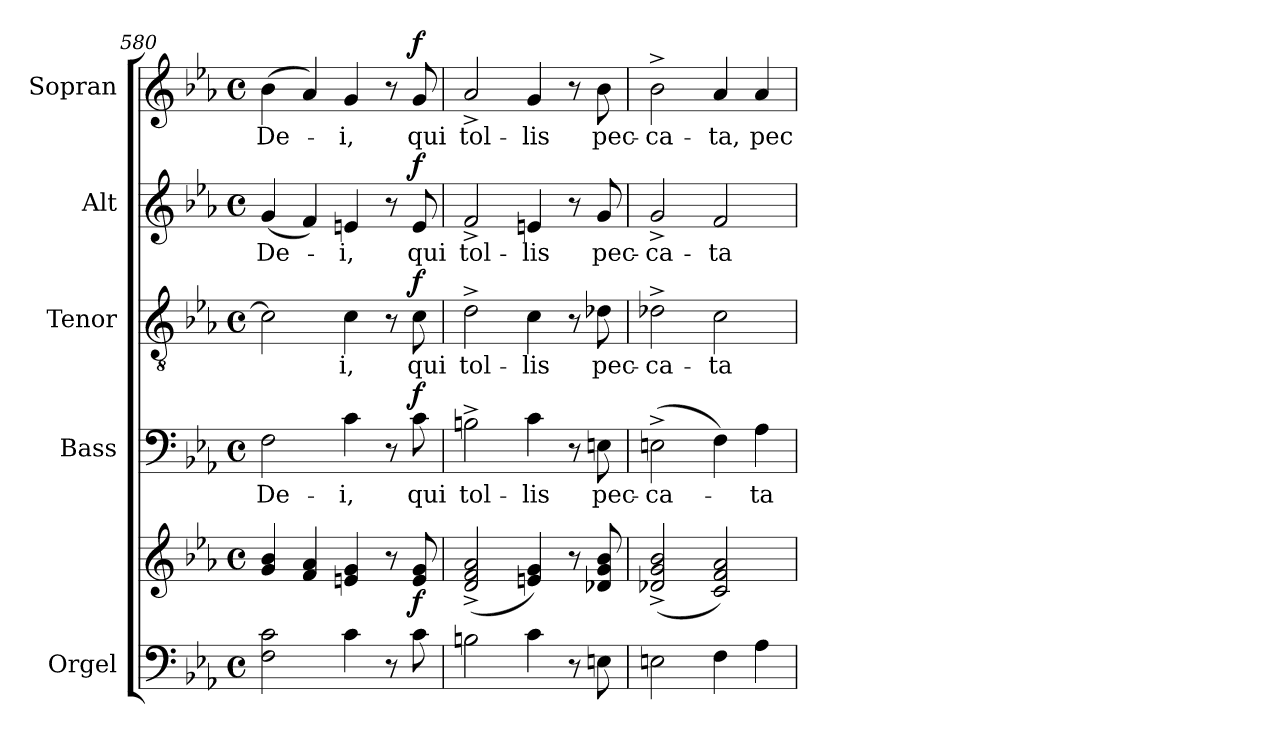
**kern	**kern	**dynam	**kern	**text	**dynam	**kern	**text	**dynam	**kern	**text	**dynam	**kern	**text	**dynam
*part5	*part5	*part5	*part4	*part4	*part4	*part3	*part3	*part3	*part2	*part2	*part2	*part1	*part1	*part1
*staff6	*staff5	*staff5/6	*staff4	*staff4	*staff4	*staff3	*staff3	*staff3	*staff2	*staff2	*staff2	*staff1	*staff1	*staff1
*I"Orgel	*	*	*I"Bass	*	*	*I"Tenor	*	*	*I"Alt	*	*	*I"Sopran	*	*
*I'Org.	*	*	*I'B.	*	*	*I'T.	*	*	*I'A.	*	*	*I'S.	*	*
*clefF4	*clefG2	*	*clefF4	*	*	*clefGv2	*	*	*clefG2	*	*	*clefG2	*	*
*k[b-e-a-]	*k[b-e-a-]	*	*k[b-e-a-]	*	*	*k[b-e-a-]	*	*	*k[b-e-a-]	*	*	*k[b-e-a-]	*	*
*E-:	*E-:	*	*E-:	*	*	*E-:	*	*	*E-:	*	*	*E-:	*	*
*M4/4	*M4/4	*	*M4/4	*	*	*M4/4	*	*	*M4/4	*	*	*M4/4	*	*
*met(c)	*met(c)	*	*met(c)	*	*	*met(c)	*	*	*met(c)	*	*	*met(c)	*	*
=580	=580	=580	=580	=580	=580	=580	=580	=580	=580	=580	=580	=580	=580	=580
!	!	!	!	!LO:LY:b	!	!	!	!	!	!LO:LY:b	!	!	!LO:LY:b	!
2F\ 2c\	4g/ 4b-/	.	2F\	De-	.	2c\]	.	.	(<4g/	De-	.	(>4b-\	De-	.
.	4f/ 4a-/	.	.	.	.	.	.	.	4f/)	.	.	4a-/)	.	.
!	!	!	!	!LO:LY:b	!	!	!LO:LY:b	!	!	!LO:LY:b	!	!	!LO:LY:b	!
4c\	4en/ 4g/	.	4c\	-i,	.	4c\	-i,	.	4en/	-i,	.	4g/	-i,	.
8r	8r	.	8r	.	.	8r	.	.	8r	.	.	8r	.	.
!	!	!LO:DY:b	!	!LO:LY:b	!LO:DY:a	!	!LO:LY:b	!LO:DY:a	!	!LO:LY:b	!LO:DY:a	!	!LO:LY:b	!LO:DY:a
8c\	8e/ 8g/	f	8c\	qui	f	8c\	qui	f	8e/	qui	f	8g/	qui	f
=581	=581	=581	=581	=581	=581	=581	=581	=581	=581	=581	=581	=581	=581	=581
!	!	!	!	!LO:LY:b	!	!	!LO:LY:b	!	!	!LO:LY:b	!	!	!LO:LY:b	!
2Bn\	(<2d/^< 2f/^< 2a-/^<	.	2Bn^>\	tol-	.	2d^>\	tol-	.	2f^>/	tol-	.	2a-^>/	tol-	.
!	!	!	!	!LO:LY:b	!	!	!LO:LY:b	!	!	!LO:LY:b	!	!	!LO:LY:b	!
4c\	4en/ 4g/)	.	4c\	-lis	.	4c\	-lis	.	4en/	-lis	.	4g/	-lis	.
8r	8r	.	8r	.	.	8r	.	.	8r	.	.	8r	.	.
!	!	!	!	!LO:LY:b	!	!	!LO:LY:b	!	!	!LO:LY:b	!	!	!LO:LY:b	!
8En\	8d-X/ 8g/ 8b-/	.	8En\	pec-	.	8d-X\	pec-	.	8g/	pec-	.	8b-\	pec-	.
=582	=582	=582	=582	=582	=582	=582	=582	=582	=582	=582	=582	=582	=582	=582
!	!	!	!	!LO:LY:b	!	!	!LO:LY:b	!	!	!LO:LY:b	!	!	!LO:LY:b	!
2En\	(<2d-X/^< 2g/^< 2b-/^<	.	(>2En^>\	-ca-	.	2d-X^>\	-ca-	.	2g^</	-ca-	.	2b-^>\	-ca-	.
!	!	!	!	!	!	!	!LO:LY:b	!	!	!LO:LY:b	!	!	!LO:LY:b	!
4F\	2c/ 2f/ 2a-/)	.	4F\)	.	.	2c\	-ta	.	2f/	-ta	.	4a-/	-ta,	.
!	!	!	!	!LO:LY:b	!	!	!	!	!	!	!	!	!LO:LY:b	!
4A-\	.	.	4A-\	-ta	.	.	.	.	.	.	.	4a-/	pec-	.
=	=	=	=	=	=	=	=	=	=	=	=	=	=	=
*-	*-	*-	*-	*-	*-	*-	*-	*-	*-	*-	*-	*-	*-	*-
